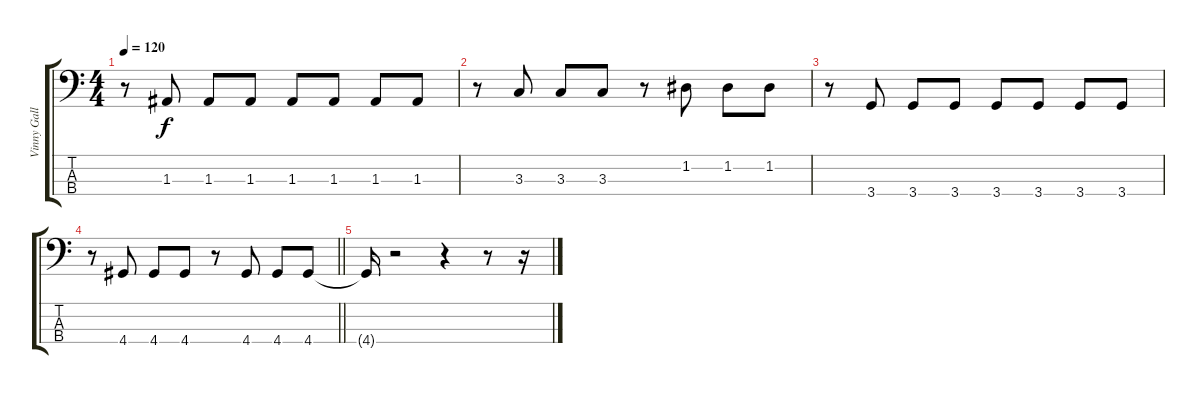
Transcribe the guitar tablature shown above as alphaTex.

\track ("Vinny Gallagher" "Vinny Gall") {instrument electricbassfinger}
\staff {score tabs}
\tuning (G2 D2 A1 E1) {hide}
\ts (4 4)
\tempo 120
\clef f4
\ks c
r.8{dy f} 1.3.8 1.3.8 1.3.8 1.3.8 1.3.8 1.3.8 1.3.8 |
r.8 3.3.8 3.3.8 3.3.8 r.8 1.2.8 1.2.8 1.2.8 |
r.8 3.4.8 3.4.8 3.4.8 3.4.8 3.4.8 3.4.8 3.4.8 |
\barLineRight lightlight
r.8 4.4.8 4.4.8 4.4.8 r.8 4.4.8 4.4.8 4.4.8 |
4.4{t}.16 r.2 r.4 r.8 r.16
